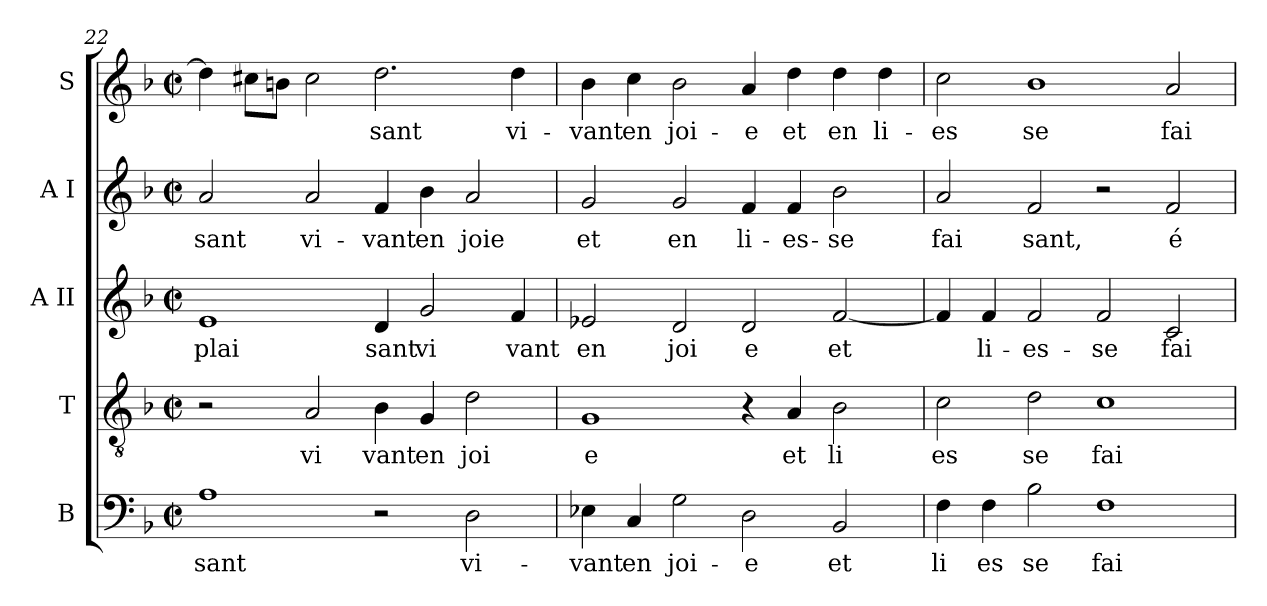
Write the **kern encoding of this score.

**kern	**text	**kern	**text	**kern	**text	**kern	**text	**kern	**text
*part5	*part5	*part4	*part4	*part3	*part3	*part2	*part2	*part1	*part1
*staff5	*staff5	*staff4	*staff4	*staff3	*staff3	*staff2	*staff2	*staff1	*staff1
*I"B	*	*I"T	*	*I"A II	*	*I"A I	*	*I"S	*
*clefF4	*	*clefGv2	*	*clefG2	*	*clefG2	*	*clefG2	*
*k[b-]	*	*k[b-]	*	*k[b-]	*	*k[b-]	*	*k[b-]	*
*F:	*	*F:	*	*F:	*	*F:	*	*F:	*
*M2/2	*	*M2/2	*	*M2/2	*	*M2/2	*	*M2/2	*
*met(c|)	*	*met(c|)	*	*met(c|)	*	*met(c|)	*	*met(c|)	*
=22	=22	=22	=22	=22	=22	=22	=22	=22	=22
!	!LO:LY:b:cj	!	!	!	!LO:LY:b:cj	!	!LO:LY:b:cj	!	!
1A	-sant	2r	.	1e	plai	2a/	-sant	4dd\]	.
.	.	.	.	.	.	.	.	8cc#\L	.
.	.	.	.	.	.	.	.	8b\J	.
!	!	!	!LO:LY:b:cj	!	!	!	!LO:LY:b:cj	!	!
.	.	2A/	vi	.	.	2a/	vi-	2cc#\	.
!	!	!	!LO:LY:b:cj	!	!LO:LY:b:cj	!	!LO:LY:b:cj	!	!LO:LY:b:cj
2r	.	4B-\	vant	4d/	sant	4f/	-vant	2.dd\	-sant
!	!	!	!LO:LY:b:cj	!	!LO:LY:b:cj	!	!LO:LY:b:cj	!	!
.	.	4G/	en	2g/	vi	4b-\	en	.	.
!	!LO:LY:b:cj	!	!LO:LY:b:cj	!	!	!	!LO:LY:b:cj	!	!
2D\	vi-	2d\	joi	.	.	2a/	joie	.	.
!	!	!	!	!	!LO:LY:b:cj	!	!	!	!LO:LY:b:cj
.	.	.	.	4f/	vant	.	.	4dd\	vi-
=23	=23	=23	=23	=23	=23	=23	=23	=23	=23
!	!LO:LY:b:cj	!	!LO:LY:b:cj	!	!LO:LY:b:cj	!	!LO:LY:b:cj	!	!LO:LY:b:cj
4E-X\	-vant	1G	e	2e-X/	en	2g/	et	4b-\	-vant
!	!LO:LY:b:cj	!	!	!	!	!	!	!	!LO:LY:b:cj
4C/	en	.	.	.	.	.	.	4cc\	en
!	!LO:LY:b:cj	!	!	!	!LO:LY:b:cj	!	!LO:LY:b:cj	!	!LO:LY:b:cj
2G\	joi-	.	.	2d/	joi	2g/	en	2b-\	joi-
!	!LO:LY:b:cj	!	!	!	!LO:LY:b:cj	!	!LO:LY:b:cj	!	!LO:LY:b:cj
2D\	-e	4r	.	2d/	e	4f/	li-	4a/	-e
!	!	!	!LO:LY:b:cj	!	!	!	!LO:LY:b:cj	!	!LO:LY:b:cj
.	.	4A/	et	.	.	4f/	-es-	4dd\	et
!	!LO:LY:b:cj	!	!LO:LY:b:cj	!	!LO:LY:b:cj	!	!LO:LY:b:cj	!	!LO:LY:b:cj
2BB-/	et	2B-\	li	[>2f/	et	2b-\	-se	4dd\	en
!	!	!	!	!	!	!	!	!	!LO:LY:b:cj
.	.	.	.	.	.	.	.	4dd\	li-
!!LO:LB:g=z
=24	=24	=24	=24	=24	=24	=24	=24	=24	=24
!	!LO:LY:b:cj	!	!LO:LY:b:cj	!	!	!	!LO:LY:b:cj	!	!LO:LY:b:cj
4F\	li	2c\	es	4f/]	.	2a/	fai	2cc\	-es
!	!LO:LY:b:cj	!	!	!	!LO:LY:b:cj	!	!	!	!
4F\	es	.	.	4f/	li-	.	.	.	.
!	!LO:LY:b:cj	!	!LO:LY:b:cj	!	!LO:LY:b:cj	!	!LO:LY:b:cj	!	!LO:LY:b:cj
2B-\	se	2d\	se	2f/	-es-	2f/	sant,	1b-	se
!	!LO:LY:b:cj	!	!LO:LY:b:cj	!	!LO:LY:b:cj	!	!	!	!
1F	fai	1c	fai	2f/	-se	2r	.	.	.
!	!	!	!	!	!LO:LY:b:cj	!	!LO:LY:b:cj	!	!LO:LY:b:cj
.	.	.	.	2c/	fai-	2f/	é	2a/	fai
=	=	=	=	=	=	=	=	=	=
*-	*-	*-	*-	*-	*-	*-	*-	*-	*-
